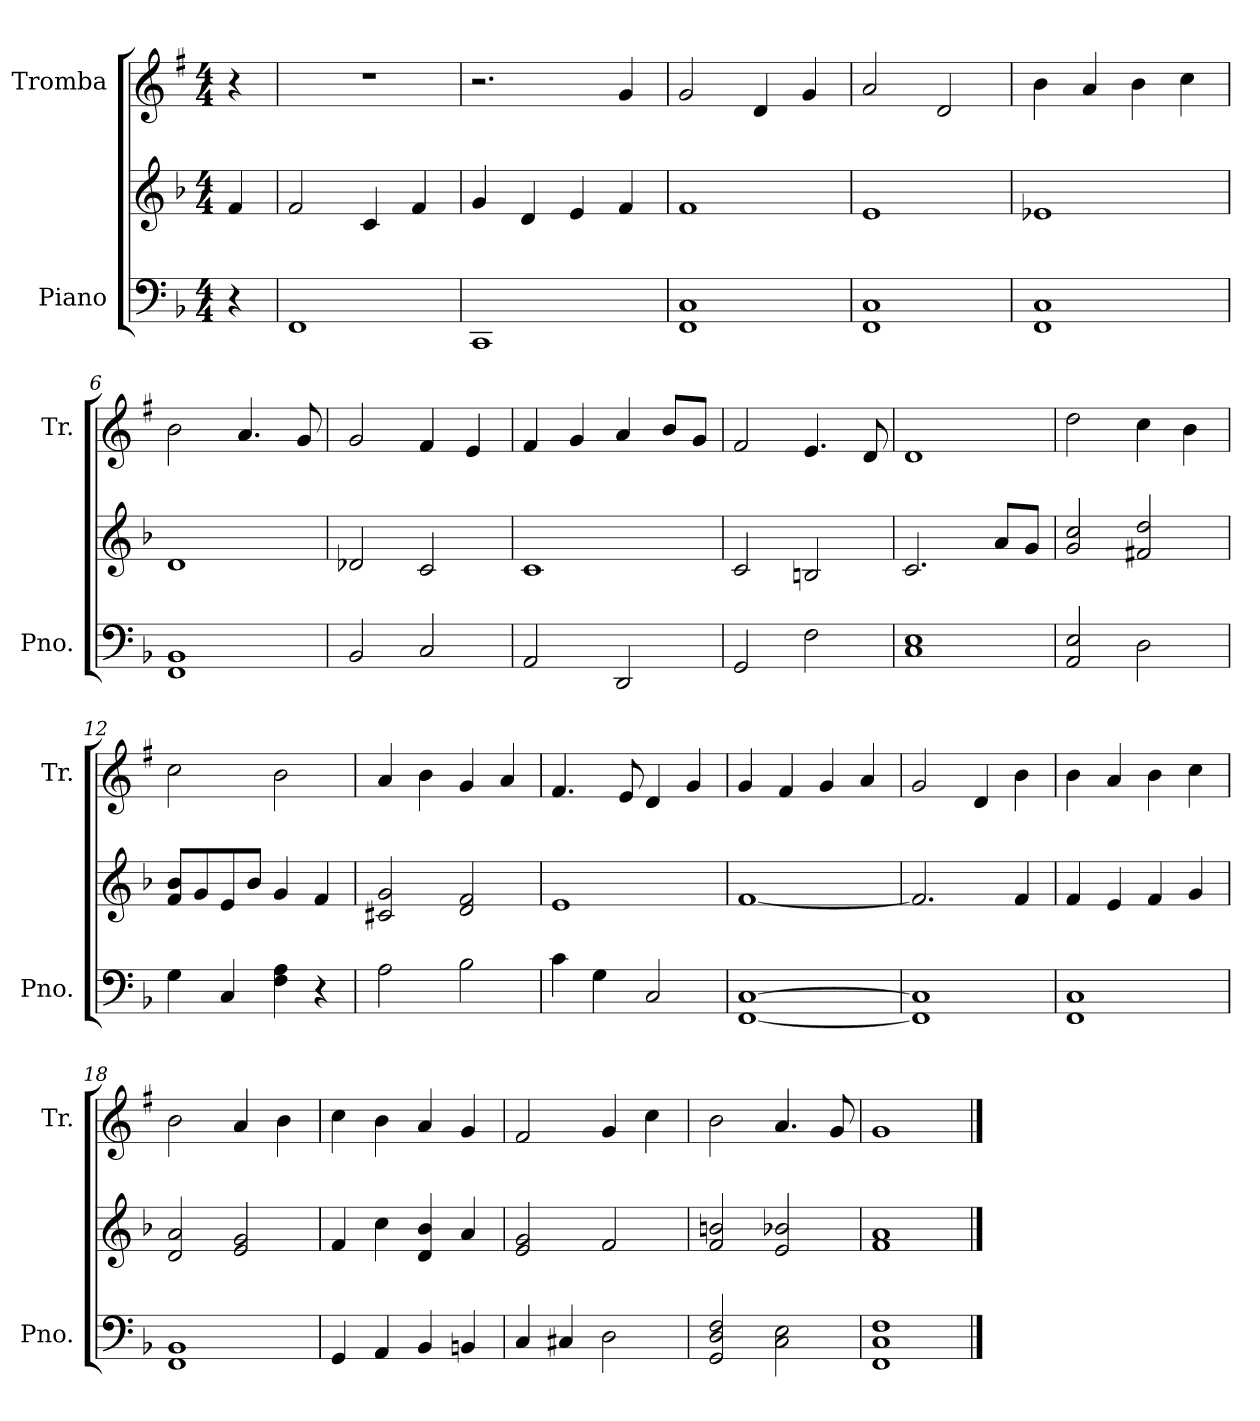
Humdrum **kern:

**kern	**kern	**kern
*part2	*part2	*part1
*staff3	*staff2	*staff1
*I"Piano	*	*I"Tromba
*I'Pno.	*	*I'Tr.
*clefF4	*clefG2	*clefG2
*	*	*ITrd1c2
*k[b-]	*k[b-]	*k[b-]
*M4/4	*M4/4	*M4/4
*MM100	*MM100	*MM100
=	=	=
4r	4f/	4r
=1	=1	=1
1FF	2f/	1r
.	4c/	.
.	4f/	.
=2	=2	=2
1CC	4g/	2.r
.	4d/	.
.	4e/	.
.	4f/	4f/
=3	=3	=3
1FF 1C	1f	2f/
.	.	4c/
.	.	4f/
=4	=4	=4
1FF 1C	1e	2g/
.	.	2c/
=5	=5	=5
1FF 1C	1e-X	4a\
.	.	4g/
.	.	4a\
.	.	4b-\
=6	=6	=6
1FF 1BB-	1d	2a\
.	.	4.g/
.	.	8f/
=7	=7	=7
2BB-/	2d-X/	2f/
2C/	2c/	4e/
.	.	4d/
=8	=8	=8
2AA/	1c	4e/
.	.	4f/
2DD/	.	4g/
.	.	8a/L
.	.	8f/J
=9	=9	=9
2GG/	2c/	2e/
2F\	2Bn/	4.d/
.	.	8c/
!!LO:LB:g=z
=10	=10	=10
1C 1E	2.c/	1c
.	8a/L	.
.	8g/J	.
=11	=11	=11
2AA/ 2E/	2g/ 2cc/	2cc\
2D\	2f#X/ 2dd/	4b-\
.	.	4a\
=12	=12	=12
4G\	8f/ 8b-/L	2b-\
.	8g/	.
4C/	8e/	.
.	8b-/J	.
4F\ 4A\	4g/	2a\
4r	4f/	.
=13	=13	=13
2A\	2c#X/ 2g/	4g/
.	.	4a\
2B-\	2d/ 2f/	4f/
.	.	4g/
=14	=14	=14
4c\	1e	4.e/
4G\	.	.
.	.	8d/
2C/	.	4c/
.	.	4f/
=15	=15	=15
[1FF [1C	[1f	4f/
.	.	4e/
.	.	4f/
.	.	4g/
=16	=16	=16
1FF] 1C]	2.f/]	2f/
.	.	4c/
.	4f/	4a\
=17	=17	=17
1FF 1C	4f/	4a\
.	4e/	4g/
.	4f/	4a\
.	4g/	4b-\
=18	=18	=18
1FF 1BB-	2d/ 2a/	2a\
.	2e/ 2g/	4g/
.	.	4a\
=19	=19	=19
4GG/	4f/	4b-\
4AA/	4cc\	4a\
4BB-/	4d/ 4b-/	4g/
4BBn/	4a/	4f/
!!LO:LB:g=z
=20	=20	=20
4C/	2e/ 2g/	2e/
4C#X/	.	.
2D\	2f/	4f/
.	.	4b-\
=21	=21	=21
2GG/ 2D/ 2F/	2f/ 2bn/	2a\
2C\ 2E\	2e/ 2b-X/	4.g/
.	.	8f/
=22	=22	=22
1FF 1C 1F	1f 1a	1f
==	==	==
*-	*-	*-
